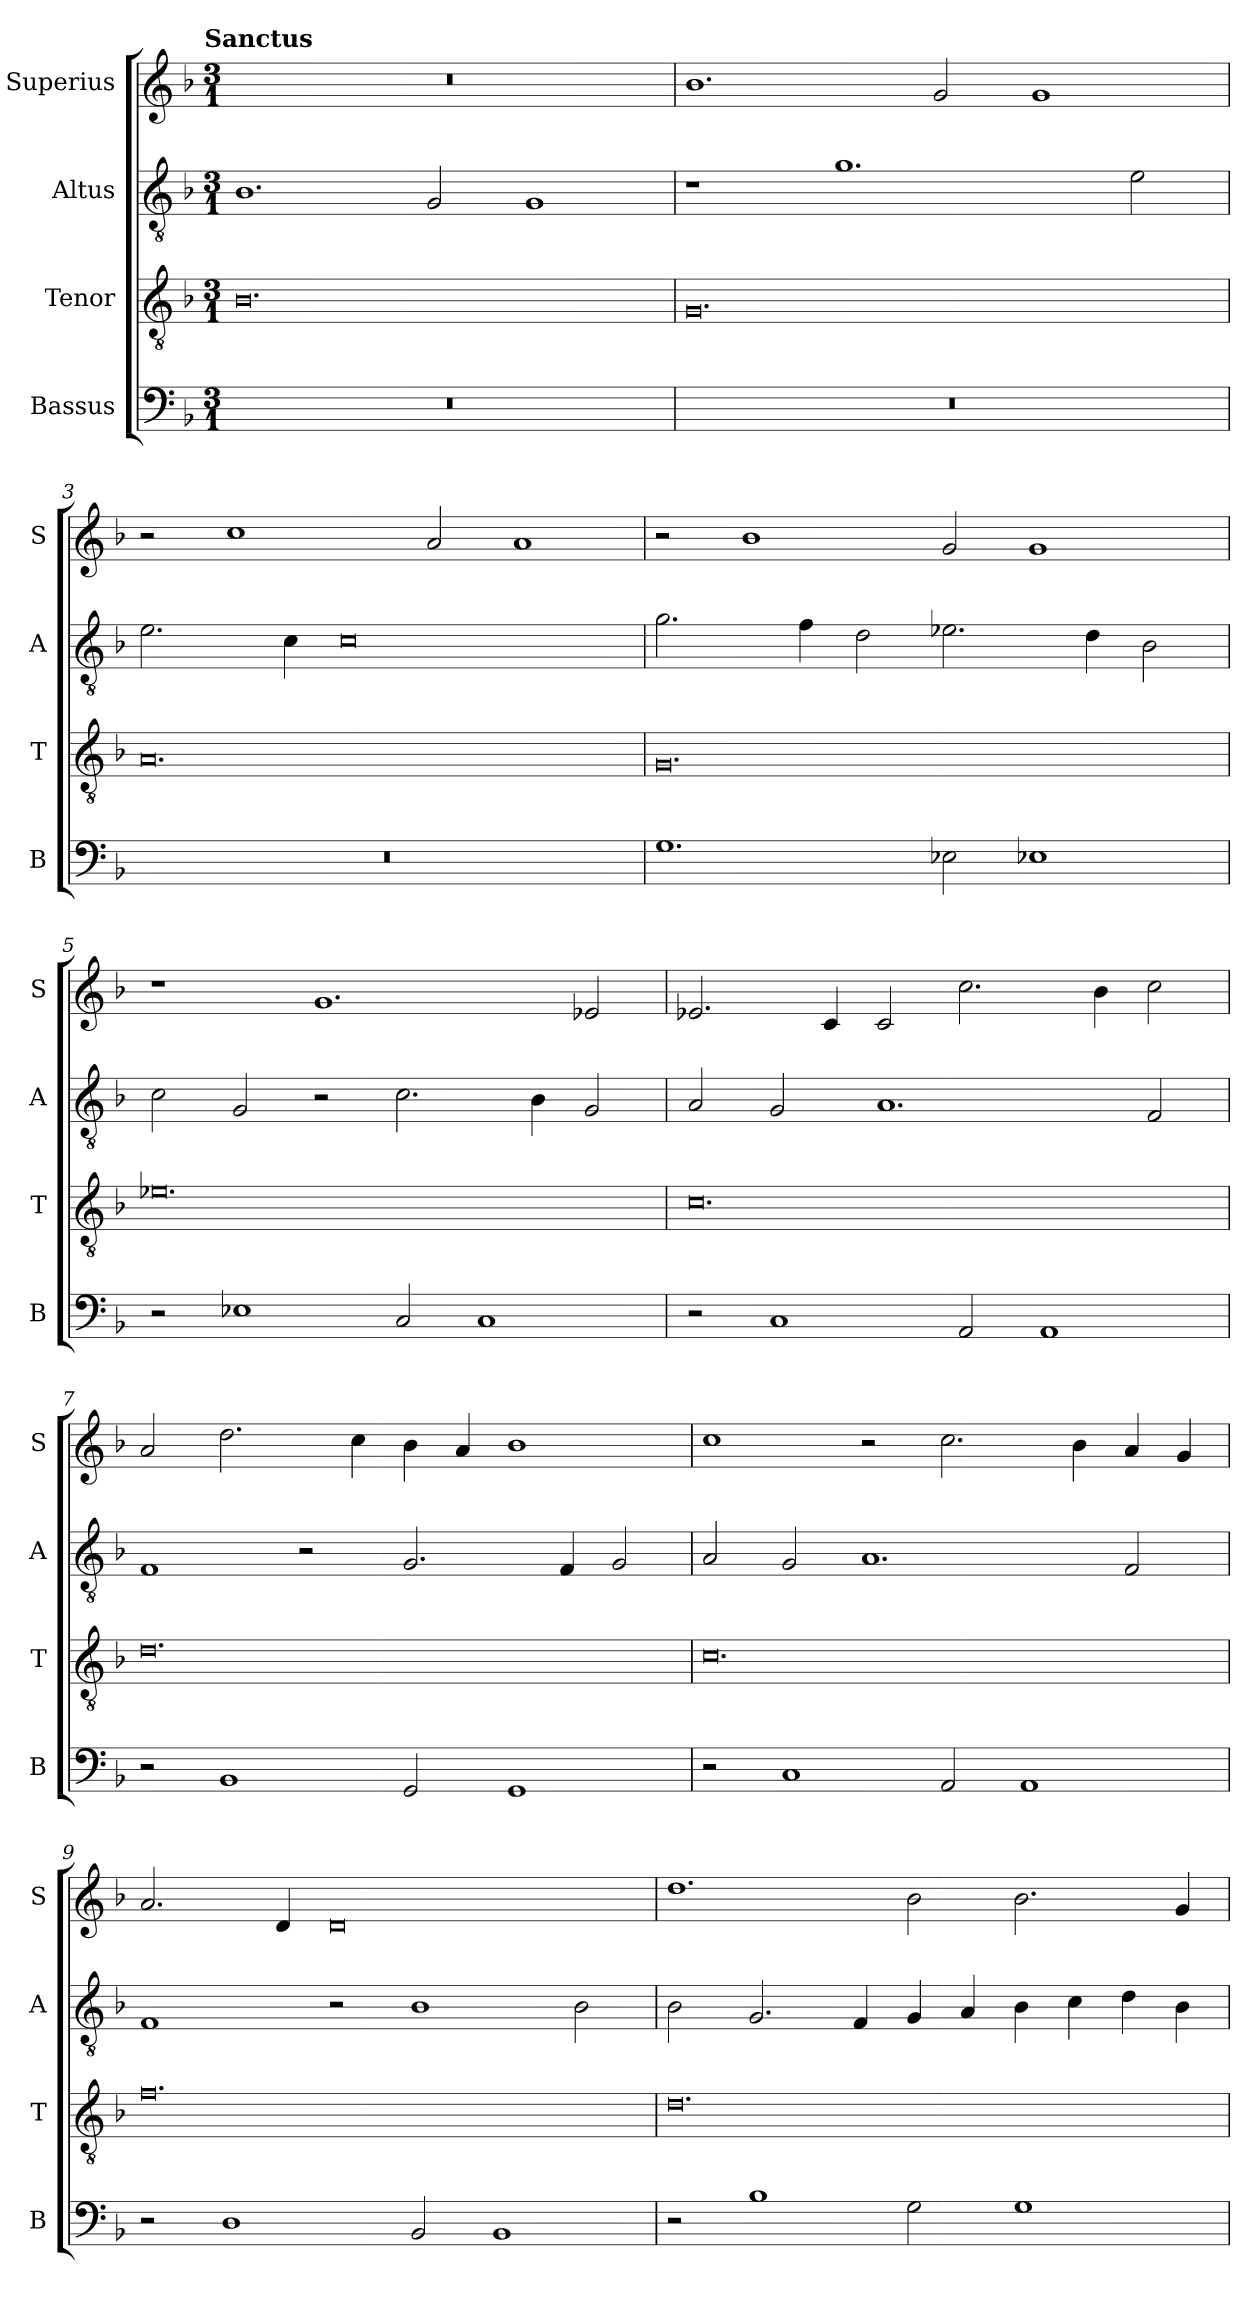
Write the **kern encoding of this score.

**kern	**kern	**kern	**kern
*part4	*part3	*part2	*part1
*staff4	*staff3	*staff2	*staff1
*I"Bassus	*I"Tenor	*I"Altus	*I"Superius
*I'B	*I'T	*I'A	*I'S
*clefF4	*clefGv2	*clefGv2	*clefG2
*k[b-]	*k[b-]	*k[b-]	*k[b-]
!!LO:TX:omd:t=Sanctus
*M3/1	*M3/1	*M3/1	*M3/1
=1	=1	=1	=1
0.r	0.B-	1.B-	0.r
.	.	2G/	.
.	.	1G	.
=2	=2	=2	=2
0.r	0.G	1r	1.b-
.	.	1.g	.
.	.	.	2g/
.	.	.	1g
.	.	2e\	.
=3	=3	=3	=3
0.r	0.A	2.e\	2r
.	.	.	1cc
.	.	4c\	.
.	.	0c	.
.	.	.	2a/
.	.	.	1a
=4	=4	=4	=4
1.G	0.G	2.g\	2r
.	.	.	1b-
.	.	4f\	.
.	.	2d\	.
2E-X\	.	2.e-X\	2g/
1E-X	.	.	1g
.	.	4d\	.
.	.	2B-\	.
=5	=5	=5	=5
2r	0.e-X	2c\	1r
1E-X	.	2G/	.
.	.	2r	1.g
2C/	.	2.c\	.
1C	.	.	.
.	.	4B-\	.
.	.	2G/	2e-X/
=6	=6	=6	=6
2r	0.c	2A/	2.e-X/
1C	.	2G/	.
.	.	.	4c/
.	.	1.A	2c/
2AA/	.	.	2.cc\
1AA	.	.	.
.	.	.	4b-\
.	.	2F/	2cc\
=7	=7	=7	=7
2r	0.d	1F	2a/
1BB-	.	.	2.dd\
.	.	2r	.
.	.	.	4cc\
2GG/	.	2.G/	4b-\
.	.	.	4a/
1GG	.	.	1b-
.	.	4F/	.
.	.	2G/	.
=8	=8	=8	=8
2r	0.c	2A/	1cc
1C	.	2G/	.
.	.	1.A	2r
2AA/	.	.	2.cc\
1AA	.	.	.
.	.	.	4b-\
.	.	2F/	4a/
.	.	.	4g/
=9	=9	=9	=9
2r	0.f	1F	2.a/
1D	.	.	.
.	.	.	4d/
.	.	2r	0d
2BB-/	.	1B-	.
1BB-	.	.	.
.	.	2B-\	.
=10	=10	=10	=10
2r	0.d	2B-\	1.dd
1B-	.	2.G/	.
.	.	4F/	.
2G\	.	4G/	2b-\
.	.	4A/	.
1G	.	4B-\	2.b-\
.	.	4c\	.
.	.	4d\	.
.	.	4B-\	4g/
=	=	=	=
*-	*-	*-	*-
